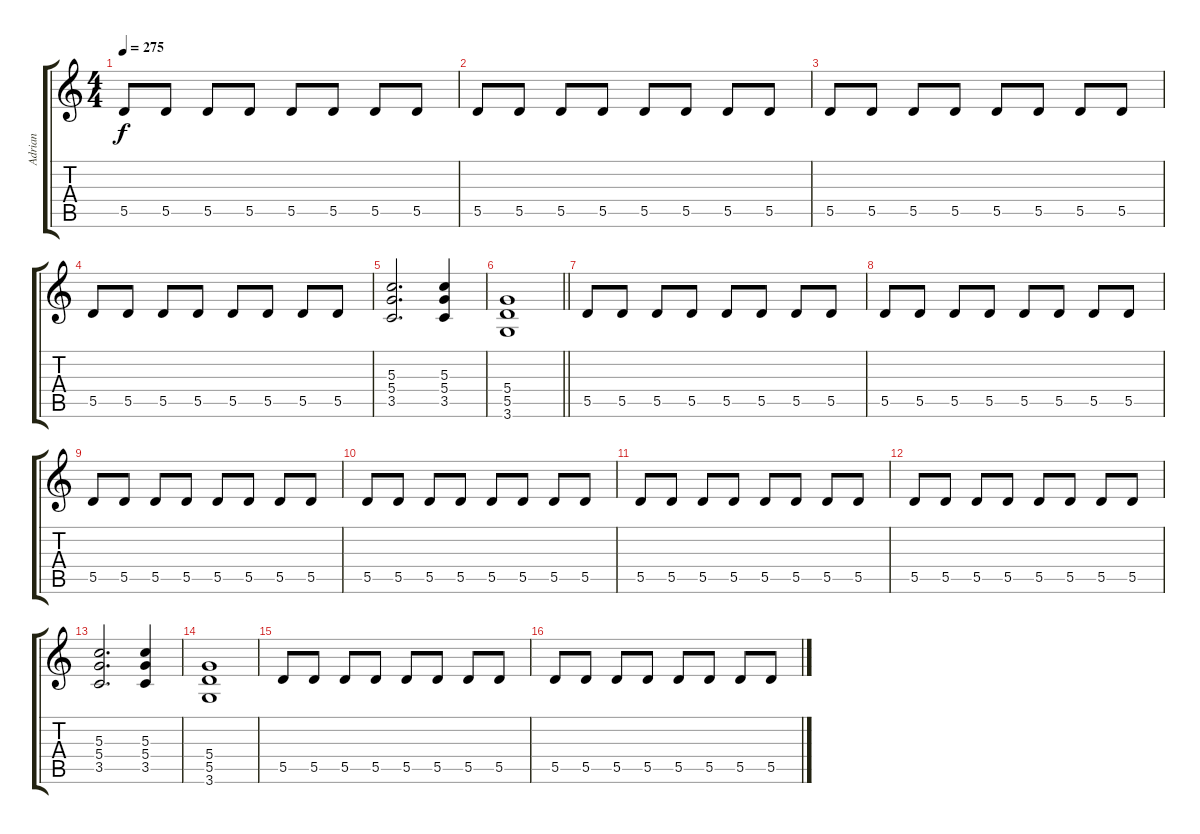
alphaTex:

\track ("Adrian" "Adrian") {instrument distortionguitar}
\staff {score tabs}
\tuning (E4 B3 G3 D3 A2 E2) {hide}
\ts (4 4)
\tempo 275
\clef g2
\ks c
5.5.8{dy f} 5.5.8 5.5.8 5.5.8 5.5.8 5.5.8 5.5.8 5.5.8 |
5.5.8 5.5.8 5.5.8 5.5.8 5.5.8 5.5.8 5.5.8 5.5.8 |
5.5.8 5.5.8 5.5.8 5.5.8 5.5.8 5.5.8 5.5.8 5.5.8 |
5.5.8 5.5.8 5.5.8 5.5.8 5.5.8 5.5.8 5.5.8 5.5.8 |
(5.3 5.4 3.5).2{d} (5.3 5.4 3.5).4 |
\barLineRight lightlight
(5.4 5.5 3.6).1 |
5.5.8 5.5.8 5.5.8 5.5.8 5.5.8 5.5.8 5.5.8 5.5.8 |
5.5.8 5.5.8 5.5.8 5.5.8 5.5.8 5.5.8 5.5.8 5.5.8 |
5.5.8 5.5.8 5.5.8 5.5.8 5.5.8 5.5.8 5.5.8 5.5.8 |
5.5.8 5.5.8 5.5.8 5.5.8 5.5.8 5.5.8 5.5.8 5.5.8 |
5.5.8 5.5.8 5.5.8 5.5.8 5.5.8 5.5.8 5.5.8 5.5.8 |
5.5.8 5.5.8 5.5.8 5.5.8 5.5.8 5.5.8 5.5.8 5.5.8 |
(5.3 5.4 3.5).2{d} (5.3 5.4 3.5).4 |
(5.4 5.5 3.6).1 |
5.5.8 5.5.8 5.5.8 5.5.8 5.5.8 5.5.8 5.5.8 5.5.8 |
5.5.8 5.5.8 5.5.8 5.5.8 5.5.8 5.5.8 5.5.8 5.5.8
